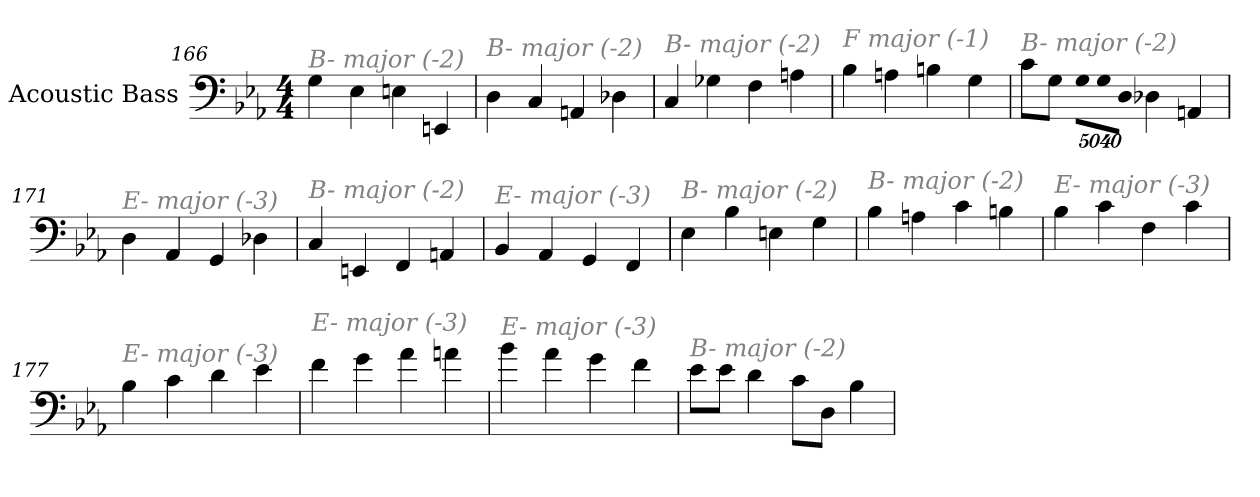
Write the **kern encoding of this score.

**kern
*part1
*staff1
*I"Acoustic Bass
*clefF4
*ITrd7c12
*k[b-e-a-]
*E-:
*M4/4
=166
!LO:TX:i:color=#808080:t=B- major (-2)
4GG
4EE-
4EEn
4EEEn
=167
!LO:TX:i:color=#808080:t=B- major (-2)
4DD
4CC
4AAAn
4DD-X
=168
!LO:TX:i:color=#808080:t=B- major (-2)
4CC
4GG-X
4FF
4AAn
=169
!LO:TX:i:color=#808080:t=F major (-1)
4BB-
4AAn
4BBn
4GG
=170
!LO:TX:i:color=#808080:t=B- major (-2)
8CL
8GGJ
!LO:N:vis=8
40320%3347GGL
!LO:N:vis=8
40320%3347GG
!LO:N:vis=8
40320%3347DDJ
4DD-X
4AAAn
=171
!LO:TX:i:color=#808080:t=E- major (-3)
4DD
4AAA-
4GGG
4DD-X
=172
!LO:TX:i:color=#808080:t=B- major (-2)
4CC
4EEEn
4FFF
4AAAn
=173
!LO:TX:i:color=#808080:t=E- major (-3)
4BBB-
4AAA-
4GGG
4FFF
=174
!LO:TX:i:color=#808080:t=B- major (-2)
4EE-
4BB-
4EEn
4GG
=175
!LO:TX:i:color=#808080:t=B- major (-2)
4BB-
4AAn
4C
4BBn
=176
!LO:TX:i:color=#808080:t=E- major (-3)
4BB-
4C
4FF
4C
=177
!LO:TX:i:color=#808080:t=E- major (-3)
4BB-
4C
4D
4E-
=178
!LO:TX:i:color=#808080:t=E- major (-3)
4F
4G
4A-
4An
=179
!LO:TX:i:color=#808080:t=E- major (-3)
4B-
4A-
4G
4F
=180
!LO:TX:i:color=#808080:t=B- major (-2)
8E-L
8E-J
4D
8CL
8DDJ
4BB-
=
*-
